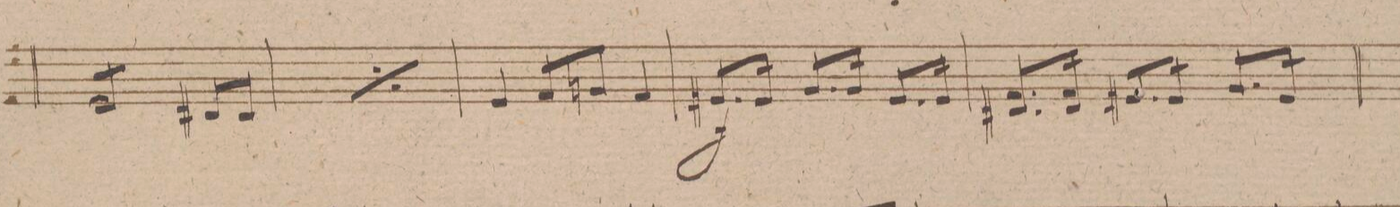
**kern	**dynam
*I"Violino 2do	*
*clefG2	*
*k[f#c#g#]	*
*M3/4	*
*tremolo	*
8e/L	.
8e/	.
8e/	.
8e/J	.
*Xtremolo	*
8d#X/L	.
8d#/J	.
=50	=50
*tremolo	*
*rep	*
8e/L	.
8e/	.
8e/	.
8e/J	.
*Xtremolo	*
8d#X/L	.
8d#/J	.
*Xrep	*
*Xtremolo	*
=51	=51
4e/	.
8f#/L	.
8gn/J	.
4f#/	.
=52	=52
8.e#X/L	f
16e#/Jk	.
8.g#/L	.
16g#/Jk	.
8.e#/L	.
16e#/Jk	.
=53	=53
8.f#/L 8.d#X/	.
16f#/Jk 16d#/	.
8.e#X/L	.
16e#/Jk	.
8.g#/L	.
16e#/Jk	.
=54	=54
*-	*-
